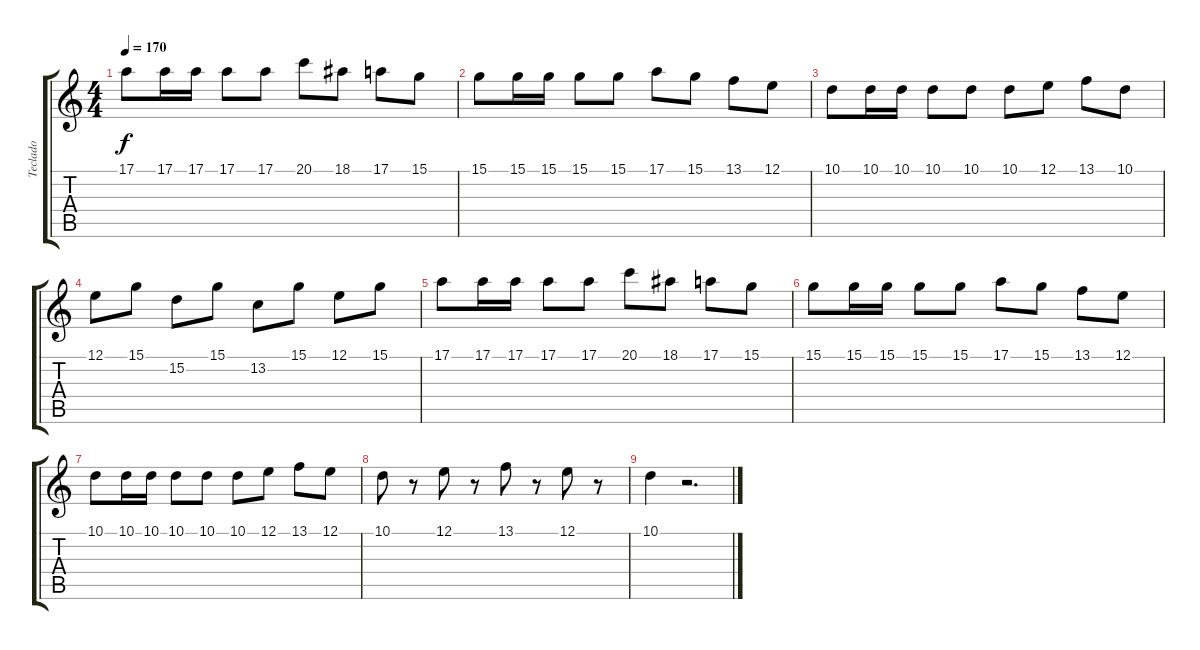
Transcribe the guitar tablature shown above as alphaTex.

\track ("Teclado" "Teclado") {instrument violin}
\staff {score tabs}
\tuning (E4 B3 G3 D3 A2 E2) {hide}
\ts (4 4)
\tempo 170
\clef g2
\ks c
17.1.8{dy f} 17.1.16 17.1.16 17.1.8 17.1.8 20.1.8 18.1.8 17.1.8 15.1.8 |
15.1.8 15.1.16 15.1.16 15.1.8 15.1.8 17.1.8 15.1.8 13.1.8 12.1.8 |
10.1.8 10.1.16 10.1.16 10.1.8 10.1.8 10.1.8 12.1.8 13.1.8 10.1.8 |
12.1.8 15.1.8 15.2.8 15.1.8 13.2.8 15.1.8 12.1.8 15.1.8 |
17.1.8 17.1.16 17.1.16 17.1.8 17.1.8 20.1.8 18.1.8 17.1.8 15.1.8 |
15.1.8 15.1.16 15.1.16 15.1.8 15.1.8 17.1.8 15.1.8 13.1.8 12.1.8 |
10.1.8 10.1.16 10.1.16 10.1.8 10.1.8 10.1.8 12.1.8 13.1.8 12.1.8 |
10.1.8 r.8 12.1.8 r.8 13.1.8 r.8 12.1.8 r.8 |
10.1.4 r.2{d}
